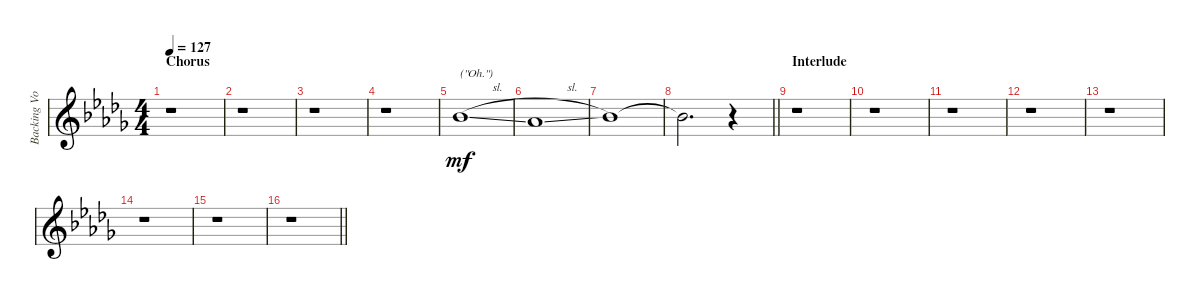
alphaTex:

\track ("Backing Vocals 2" "Backing Vo") {instrument lead6voice}
\staff {score}
\tuning (E4 B3 G3 D3 A2 E2) {hide}
\ts (4 4)
\section ("" "Chorus")
\tempo 127
\clef g2
\ks bbminor
r.1{dy mf} |
r.1 |
r.1 |
r.1 |
6.1{sl}.1{txt "(\"Oh.\")"} |
4.1{sl}.1 |
6.1.1 |
\barLineRight lightlight
6.1{t}.2{d} r.4 |
\section ("" "Interlude")
r.1 |
r.1 |
r.1 |
r.1 |
r.1 |
r.1 |
r.1 |
\barLineRight lightlight
r.1
